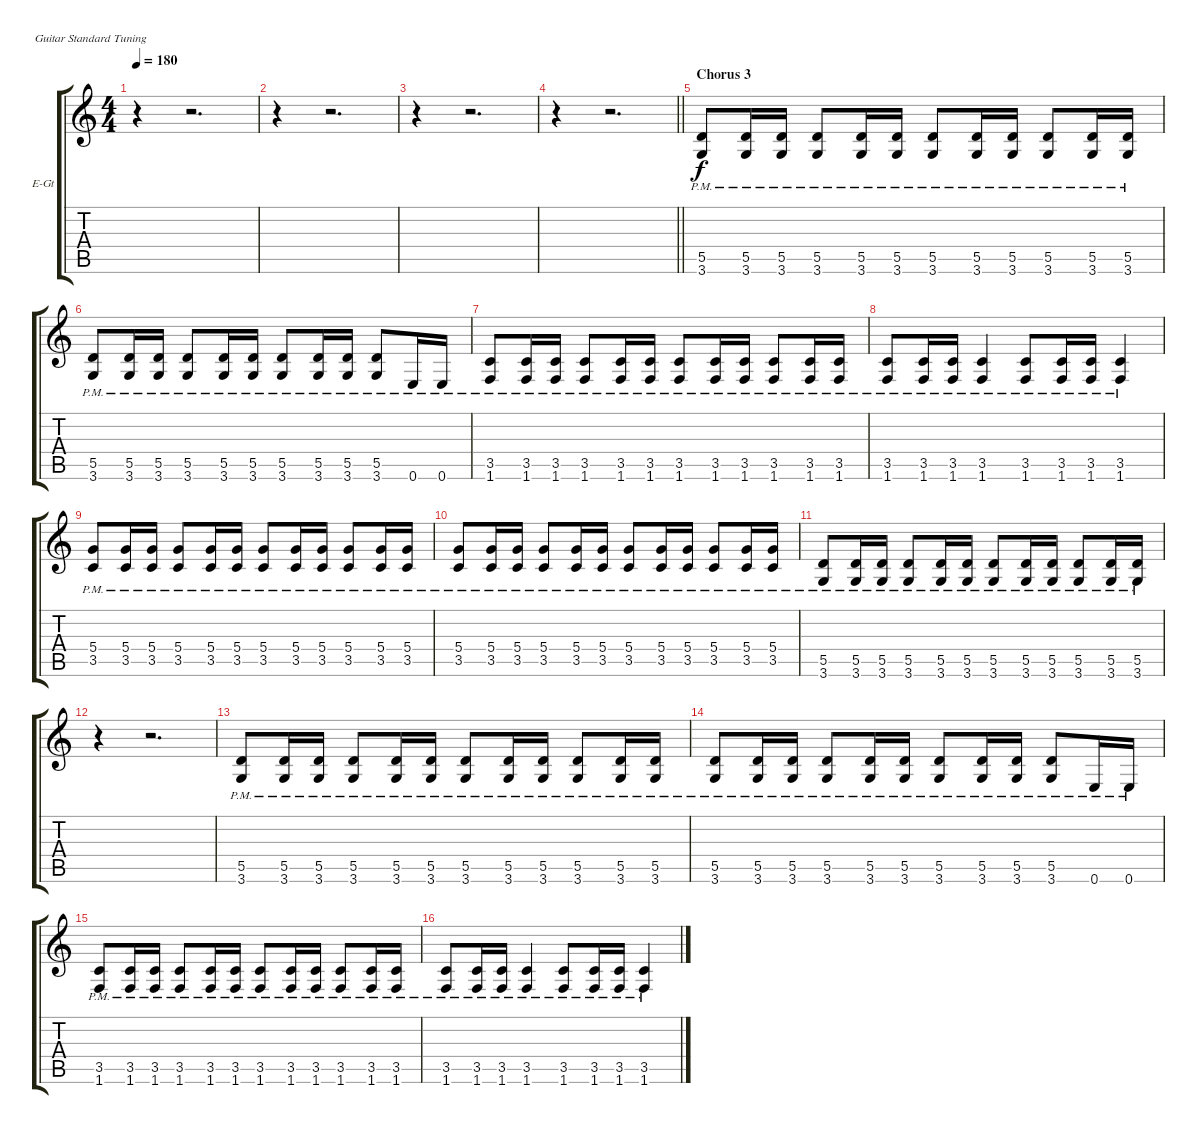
\bracketExtendMode groupsimilarinstruments
\firstSystemTrackNameOrientation horizontal
\otherSystemsTrackNameOrientation horizontal
\track ("Overdub" "E-Gt") {instrument overdrivenguitar}
\staff {score tabs}
\tuning (E4 B3 G3 D3 A2 E2)
\ts (4 4)
\tempo 180
\clef g2
\ks c
r.4{dy f} r.2{d} |
r.4 r.2{d} |
r.4 r.2{d} |
\barLineRight lightlight
r.4 r.2{d} |
\section ("" "Chorus 3")
(5.5{pm} 3.6{pm}).8 (5.5{pm} 3.6{pm}).16 (5.5{pm} 3.6{pm}).16 (5.5{pm} 3.6{pm}).8 (5.5{pm} 3.6{pm}).16 (5.5{pm} 3.6{pm}).16 (5.5{pm} 3.6{pm}).8 (5.5{pm} 3.6{pm}).16 (5.5{pm} 3.6{pm}).16 (5.5{pm} 3.6{pm}).8 (5.5{pm} 3.6{pm}).16 (5.5{pm} 3.6{pm}).16 |
(5.5{pm} 3.6{pm}).8 (5.5{pm} 3.6{pm}).16 (5.5{pm} 3.6{pm}).16 (5.5{pm} 3.6{pm}).8 (5.5{pm} 3.6{pm}).16 (5.5{pm} 3.6{pm}).16 (5.5{pm} 3.6{pm}).8 (5.5{pm} 3.6{pm}).16 (5.5{pm} 3.6{pm}).16 (5.5{pm} 3.6{pm}).8 0.6{pm}.16 0.6{pm}.16 |
(3.5{pm} 1.6{pm}).8 (3.5{pm} 1.6{pm}).16 (3.5{pm} 1.6{pm}).16 (3.5{pm} 1.6{pm}).8 (3.5{pm} 1.6{pm}).16 (3.5{pm} 1.6{pm}).16 (3.5{pm} 1.6{pm}).8 (3.5{pm} 1.6{pm}).16 (3.5{pm} 1.6{pm}).16 (3.5{pm} 1.6{pm}).8 (3.5{pm} 1.6{pm}).16 (3.5{pm} 1.6{pm}).16 |
(3.5{pm} 1.6{pm}).8 (3.5{pm} 1.6{pm}).16 (3.5{pm} 1.6{pm}).16 (3.5{pm} 1.6{pm}).4 (3.5{pm} 1.6{pm}).8 (3.5{pm} 1.6{pm}).16 (3.5{pm} 1.6{pm}).16 (3.5{pm} 1.6{pm}).4 |
(5.4{pm} 3.5{pm}).8 (5.4{pm} 3.5{pm}).16 (5.4{pm} 3.5{pm}).16 (5.4{pm} 3.5{pm}).8 (5.4{pm} 3.5{pm}).16 (5.4{pm} 3.5{pm}).16 (5.4{pm} 3.5{pm}).8 (5.4{pm} 3.5{pm}).16 (5.4{pm} 3.5{pm}).16 (5.4{pm} 3.5{pm}).8 (5.4{pm} 3.5{pm}).16 (5.4{pm} 3.5{pm}).16 |
(5.4{pm} 3.5{pm}).8 (5.4{pm} 3.5{pm}).16 (5.4{pm} 3.5{pm}).16 (5.4{pm} 3.5{pm}).8 (5.4{pm} 3.5{pm}).16 (5.4{pm} 3.5{pm}).16 (5.4{pm} 3.5{pm}).8 (5.4{pm} 3.5{pm}).16 (5.4{pm} 3.5{pm}).16 (5.4{pm} 3.5{pm}).8 (5.4{pm} 3.5{pm}).16 (5.4{pm} 3.5{pm}).16 |
(5.5{pm} 3.6{pm}).8 (5.5{pm} 3.6{pm}).16 (5.5{pm} 3.6{pm}).16 (5.5{pm} 3.6{pm}).8 (5.5{pm} 3.6{pm}).16 (5.5{pm} 3.6{pm}).16 (5.5{pm} 3.6{pm}).8 (5.5{pm} 3.6{pm}).16 (5.5{pm} 3.6{pm}).16 (5.5{pm} 3.6{pm}).8 (5.5{pm} 3.6{pm}).16 (5.5{pm} 3.6{pm}).16 |
r.4 r.2{d} |
(5.5{pm} 3.6{pm}).8 (5.5{pm} 3.6{pm}).16 (5.5{pm} 3.6{pm}).16 (5.5{pm} 3.6{pm}).8 (5.5{pm} 3.6{pm}).16 (5.5{pm} 3.6{pm}).16 (5.5{pm} 3.6{pm}).8 (5.5{pm} 3.6{pm}).16 (5.5{pm} 3.6{pm}).16 (5.5{pm} 3.6{pm}).8 (5.5{pm} 3.6{pm}).16 (5.5{pm} 3.6{pm}).16 |
(5.5{pm} 3.6{pm}).8 (5.5{pm} 3.6{pm}).16 (5.5{pm} 3.6{pm}).16 (5.5{pm} 3.6{pm}).8 (5.5{pm} 3.6{pm}).16 (5.5{pm} 3.6{pm}).16 (5.5{pm} 3.6{pm}).8 (5.5{pm} 3.6{pm}).16 (5.5{pm} 3.6{pm}).16 (5.5{pm} 3.6{pm}).8 0.6{pm}.16 0.6{pm}.16 |
(3.5{pm} 1.6{pm}).8 (3.5{pm} 1.6{pm}).16 (3.5{pm} 1.6{pm}).16 (3.5{pm} 1.6{pm}).8 (3.5{pm} 1.6{pm}).16 (3.5{pm} 1.6{pm}).16 (3.5{pm} 1.6{pm}).8 (3.5{pm} 1.6{pm}).16 (3.5{pm} 1.6{pm}).16 (3.5{pm} 1.6{pm}).8 (3.5{pm} 1.6{pm}).16 (3.5{pm} 1.6{pm}).16 |
(3.5{pm} 1.6{pm}).8 (3.5{pm} 1.6{pm}).16 (3.5{pm} 1.6{pm}).16 (3.5{pm} 1.6{pm}).4 (3.5{pm} 1.6{pm}).8 (3.5{pm} 1.6{pm}).16 (3.5{pm} 1.6{pm}).16 (3.5{pm} 1.6{pm}).4
